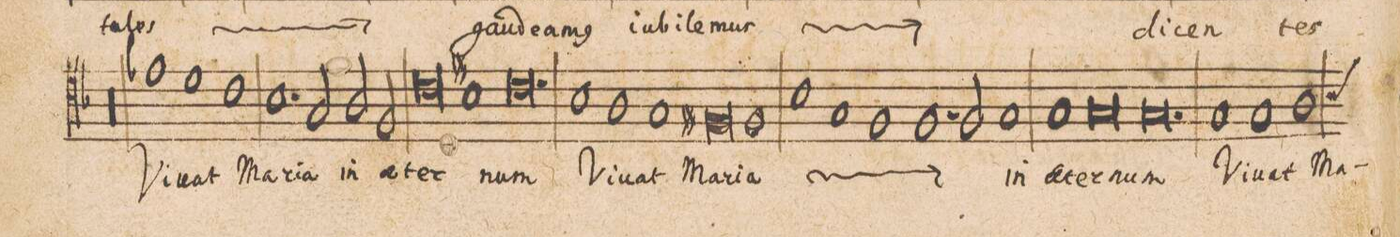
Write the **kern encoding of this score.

**kern	**text
*I"[Tenore]	*
*clefC4	*
*k[b-]	*
*met(C|)	*
*M3/1	*
=55-	=55-
00.r	.
=56-	=56-
=57-	=57-
1e-X\	Vi-
1d\	-uat
1c\	Ma-
=58-	=58-
1.B-\	-ri-
2G/	-a
2A/	in
2F/	ae-
=59-	=59-
0c\	-ter-
1Bn\	.
=60-	=60-
0.c\	-num
=61-	=61-
1B-\	Vi-
1A\	-uat
1G/	Ma-
=62-	=62-
0F#X/	-ri-
1F#/	-a
=63-	=63-
*	*ij
1B-\	Vi-
1G/	-uat
1F/	Ma-
=64-	=64-
1.F/	-ri-
2F/	-a
*	*Xij
1G/	in
=65-	=65-
1G/	ae-
0G/	-ter-
=66-	=66-
0.G/	-num
=67-	=67-
1G/	Vi-
1G/	-uat
*custos:B	*
1A\	Ma-
=68-	=68-
*-	*-
